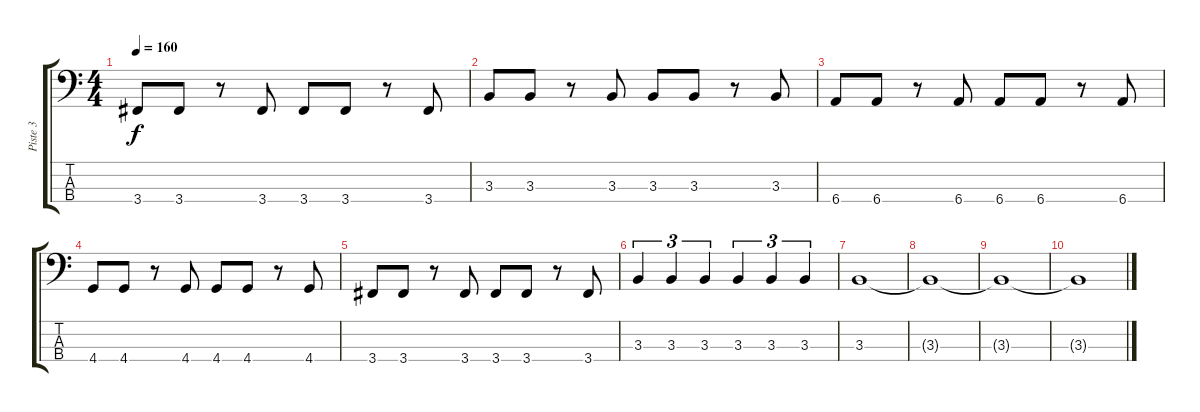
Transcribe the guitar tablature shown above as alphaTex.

\track ("Piste 3" "Piste 3") {instrument electricbassfinger}
\staff {score tabs}
\tuning (Gb2 Db2 Ab1 Eb1) {hide}
\ts (4 4)
\tempo 160
\clef f4
\ks c
3.4.8{dy f} 3.4.8 r.8 3.4.8 3.4.8 3.4.8 r.8 3.4.8 |
3.3.8 3.3.8 r.8 3.3.8 3.3.8 3.3.8 r.8 3.3.8 |
6.4.8 6.4.8 r.8 6.4.8 6.4.8 6.4.8 r.8 6.4.8 |
4.4.8 4.4.8 r.8 4.4.8 4.4.8 4.4.8 r.8 4.4.8 |
3.4.8 3.4.8 r.8 3.4.8 3.4.8 3.4.8 r.8 3.4.8 |
3.3.4{tu (3 2)} 3.3.4{tu (3 2)} 3.3.4{tu (3 2)} 3.3.4{tu (3 2)} 3.3.4{tu (3 2)} 3.3.4{tu (3 2)} |
3.3.1 |
3.3{t}.1 |
3.3{t}.1 |
3.3{t}.1
